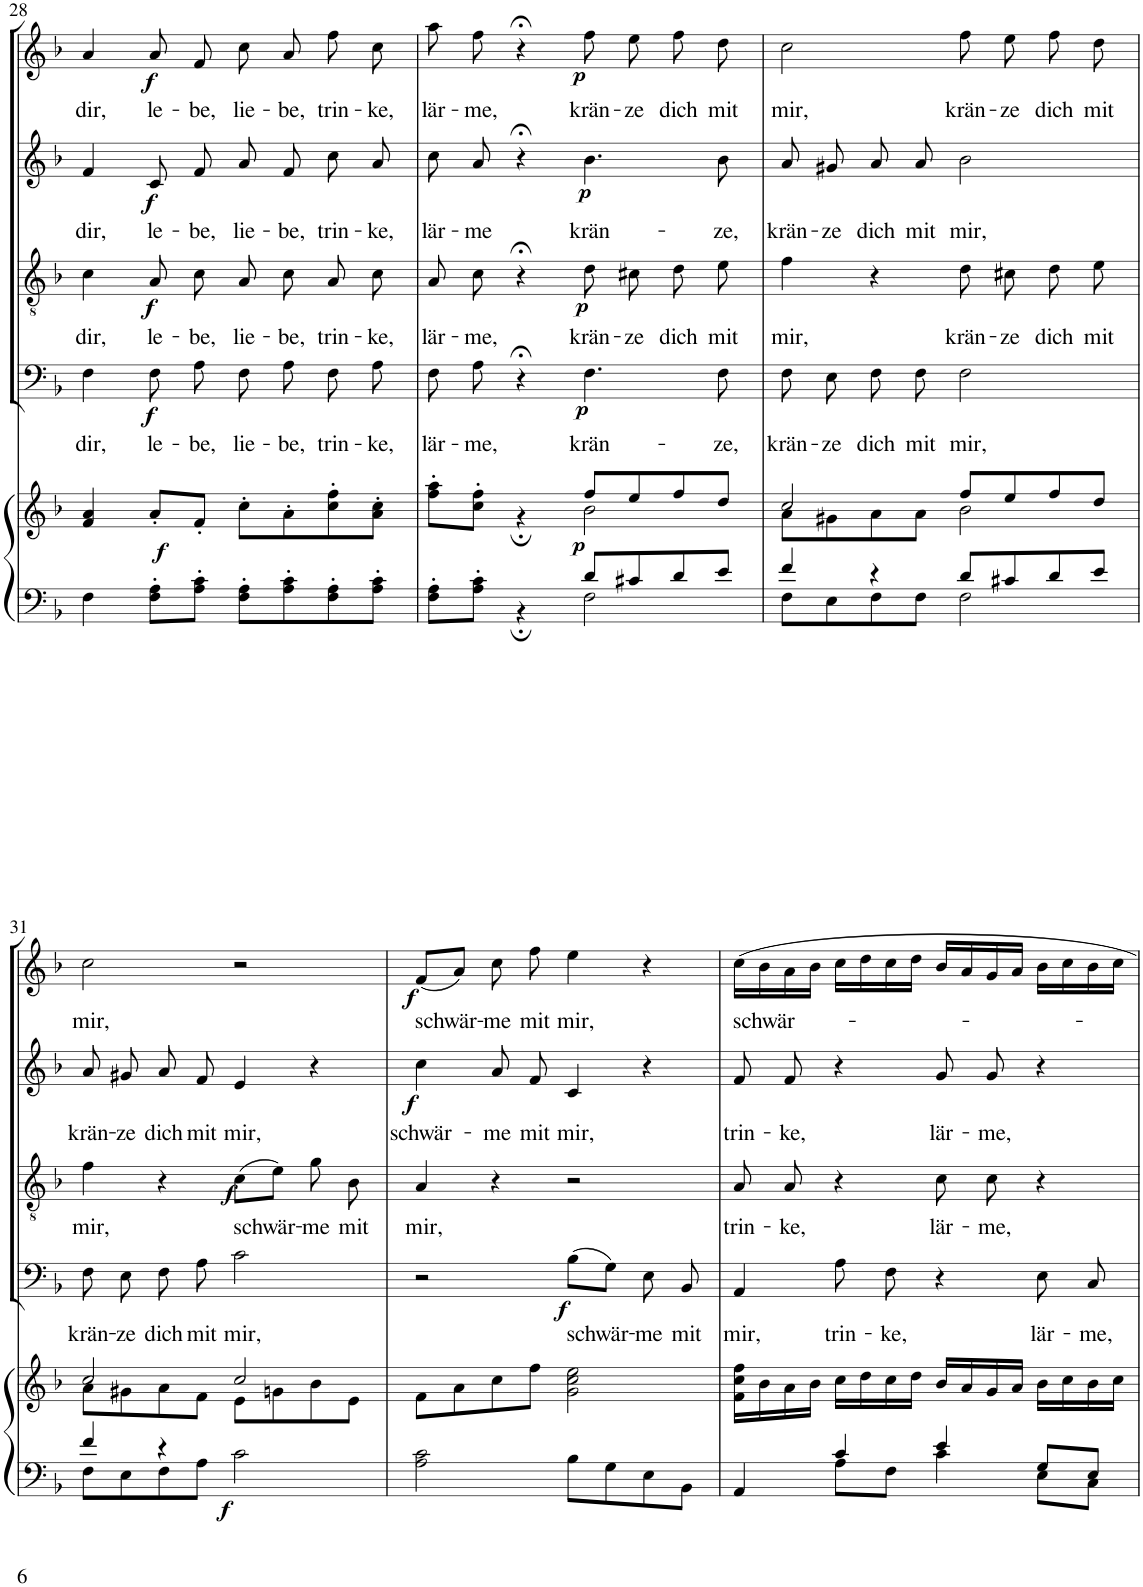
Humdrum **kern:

**kern	**kern	**dynam	**kern	**text	**dynam	**kern	**text	**dynam	**kern	**text	**dynam	**kern	**text	**dynam
*part5	*part5	*part5	*part4	*part4	*part4	*part3	*part3	*part3	*part2	*part2	*part2	*part1	*part1	*part1
*staff6	*staff5	*staff5/6	*staff4	*staff4	*staff4	*staff3	*staff3	*staff3	*staff2	*staff2	*staff2	*staff1	*staff1	*staff1
*I"Pianoforte	*	*	*I"Basso	*	*	*I"Tenore	*	*	*I"Alto	*	*	*I"Soprano	*	*
*I'Pno	*	*	*	*	*	*	*	*	*	*	*	*	*	*
!!LO:PB:g=z
*clefF4	*clefG2	*	*clefF4	*	*	*clefGv2	*	*	*clefG2	*	*	*clefG2	*	*
*	*	*	*	*	*	*Trd1c2	*	*	*	*	*	*	*	*
*k[b-]	*k[b-]	*	*k[b-]	*	*	*k[b-]	*	*	*k[b-]	*	*	*k[b-]	*	*
*M4/4	*M4/4	*	*M4/4	*	*	*M4/4	*	*	*M4/4	*	*	*M4/4	*	*
*met(c)	*met(c)	*	*met(c)	*	*	*met(c)	*	*	*met(c)	*	*	*met(c)	*	*
=28	=28	=28	=28	=28	=28	=28	=28	=28	=28	=28	=28	=28	=28	=28
!	!	!	!	!LO:LY:b	!	!	!LO:LY:b	!	!	!LO:LY:b	!	!	!LO:LY:b	!
4F\	4f/ 4a/	.	4F\	dir,	.	4c\	dir,	.	4f/	dir,	.	4a/	dir,	.
!	!	!LO:DY:b	!	!LO:LY:b	!LO:DY:b	!	!LO:LY:b	!LO:DY:b	!	!LO:LY:b	!LO:DY:b	!	!LO:LY:b	!LO:DY:b
8F\' 8A\'L	8a'/L	f	8F\	le-	f	8A/	le-	f	8c/L	le-	f	8a/	le-	f
!	!	!	!	!LO:LY:b	!	!	!LO:LY:b	!	!	!LO:LY:b	!	!	!LO:LY:b	!
8A\' 8c\'J	8f'/J	.	8A\	-be,	.	8c\	-be,	.	8f/J	-be,	.	8f/	-be,	.
!	!	!	!	!LO:LY:b	!	!	!LO:LY:b	!	!	!LO:LY:b	!	!	!LO:LY:b	!
8F\' 8A\'L	8cc'\L	.	8F\	lie-	.	8A/	lie-	.	8a/L	lie-	.	8cc\	lie-	.
!	!	!	!	!LO:LY:b	!	!	!LO:LY:b	!	!	!LO:LY:b	!	!	!LO:LY:b	!
8A\' 8c\'	8a'\	.	8A\	-be,	.	8c\	-be,	.	8f/J	-be,	.	8a/	-be,	.
!	!	!	!	!LO:LY:b	!	!	!LO:LY:b	!	!	!LO:LY:b	!	!	!LO:LY:b	!
8F\' 8A\'	8cc\' 8ff\'	.	8F\	trin-	.	8A/	trin-	.	8cc\L	trin-	.	8ff\	trin-	.
!	!	!	!	!LO:LY:b	!	!	!LO:LY:b	!	!	!LO:LY:b	!	!	!LO:LY:b	!
8A\' 8c\'J	8a\' 8cc\'J	.	8A\	-ke,	.	8c\	-ke,	.	8a\J	-ke,	.	8cc\	-ke,	.
=29	=29	=29	=29	=29	=29	=29	=29	=29	=29	=29	=29	=29	=29	=29
*^	*^	*	*	*	*	*	*	*	*	*	*	*	*	*
!	!	!	!	!	!	!LO:LY:b	!	!	!LO:LY:b	!	!	!LO:LY:b	!	!	!LO:LY:b	!
2ryy	8F\'> 8A\'>L	2ryy	8ff\'> 8aa\'>L	.	8F\	lär-	.	8A/	lär-	.	8cc\L	lär-	.	8aa\	lär-	.
!	!	!	!	!	!	!LO:LY:b	!	!	!LO:LY:b	!	!	!LO:LY:b	!	!	!LO:LY:b	!
.	8A\'> 8c\'>J	.	8cc\'> 8ff\'>J	.	8A\	-me,	.	8c\	-me,	.	8a\J	-me	.	8ff\	-me,	.
.	4r;	.	4r;	.	4r;<	.	.	4r;<	.	.	4r;<	.	.	4r;<	.	.
!	!	!	!	!LO:DY:b	!	!LO:LY:b	!LO:DY:b	!	!LO:LY:b	!LO:DY:b	!	!LO:LY:b	!LO:DY:b	!	!LO:LY:b	!LO:DY:b
8d/L	2F\	8ff/L	2b-\	p	4.F\	krän-	p	8d\	krän-	p	4.b-\	krän-	p	8ff\	krän-	p
!	!	!	!	!	!	!	!	!	!LO:LY:b	!	!	!	!	!	!LO:LY:b	!
8c#X/	.	8ee/	.	.	.	.	.	8c#X\	-ze	.	.	.	.	8ee\	-ze	.
!	!	!	!	!	!	!	!	!	!LO:LY:b	!	!	!	!	!	!LO:LY:b	!
8d/	.	8ff/	.	.	.	.	.	8d\	dich	.	.	.	.	8ff\	dich	.
!	!	!	!	!	!	!LO:LY:b	!	!	!LO:LY:b	!	!	!LO:LY:b	!	!	!LO:LY:b	!
8e/J	.	8dd/J	.	.	8F\	-ze,	.	8e\	mit	.	8b-\	-ze,	.	8dd\	mit	.
=30	=30	=30	=30	=30	=30	=30	=30	=30	=30	=30	=30	=30	=30	=30	=30	=30
!	!	!	!	!	!	!LO:LY:b	!	!	!LO:LY:b	!	!	!LO:LY:b	!	!	!LO:LY:b	!
4f/	8F\L	2cc/	8a\L	.	8F\	krän-	.	4f\	mir,	.	8a/L	krän-	.	2cc\	mir,	.
!	!	!	!	!	!	!LO:LY:b	!	!	!	!	!	!LO:LY:b	!	!	!	!
.	8E\	.	8g#X\	.	8E\	-ze	.	.	.	.	8g#X/J	-ze	.	.	.	.
!	!	!	!	!	!	!LO:LY:b	!	!	!	!	!	!LO:LY:b	!	!	!	!
4r	8F\	.	8a\	.	8F\	dich	.	4r	.	.	8a/L	dich	.	.	.	.
!	!	!	!	!	!	!LO:LY:b	!	!	!	!	!	!LO:LY:b	!	!	!	!
.	8F\J	.	8a\J	.	8F\	mit	.	.	.	.	8a/J	mit	.	.	.	.
!	!	!	!	!	!	!LO:LY:b	!	!	!LO:LY:b	!	!	!LO:LY:b	!	!	!LO:LY:b	!
8d/L	2F\	8ff/L	2b-\	.	2F\	mir,	.	8d\	krän-	.	2b-\	mir,	.	8ff\	krän-	.
!	!	!	!	!	!	!	!	!	!LO:LY:b	!	!	!	!	!	!LO:LY:b	!
8c#X/	.	8ee/	.	.	.	.	.	8c#X\	-ze	.	.	.	.	8ee\	-ze	.
!	!	!	!	!	!	!	!	!	!LO:LY:b	!	!	!	!	!	!LO:LY:b	!
8d/	.	8ff/	.	.	.	.	.	8d\	dich	.	.	.	.	8ff\	dich	.
!	!	!	!	!	!	!	!	!	!LO:LY:b	!	!	!	!	!	!LO:LY:b	!
8e/J	.	8dd/J	.	.	.	.	.	8e\	mit	.	.	.	.	8dd\	mit	.
!!LO:LB:g=z
=31	=31	=31	=31	=31	=31	=31	=31	=31	=31	=31	=31	=31	=31	=31	=31	=31
!	!	!	!	!	!	!LO:LY:b	!	!	!LO:LY:b	!	!	!LO:LY:b	!	!	!LO:LY:b	!
4f/	8F\L	2cc/	8a\L	.	8F\	krän-	.	4f\	mir,	.	8a/L	krän-	.	2cc\	mir,	.
!	!	!	!	!	!	!LO:LY:b	!	!	!	!	!	!LO:LY:b	!	!	!	!
.	8E\	.	8g#X\	.	8E\	-ze	.	.	.	.	8g#X/J	-ze	.	.	.	.
!	!	!	!	!	!	!LO:LY:b	!	!	!	!	!	!LO:LY:b	!	!	!	!
4r	8F\	.	8a\	.	8F\	dich	.	4r	.	.	8a/L	dich	.	.	.	.
!	!	!	!	!	!	!LO:LY:b	!	!	!	!	!	!LO:LY:b	!	!	!	!
.	8A\J	.	8f\J	.	8A\	mit	.	.	.	.	8f/J	mit	.	.	.	.
!	!	!	!	!LO:DY:b=2	!	!LO:LY:b	!	!	!LO:LY:b	!LO:DY:b	!	!LO:LY:b	!	!	!	!
2ryy	2c\	2cc/	8e\L	f	2c\	mir,	.	(8c\L	schwär-	f	4e/	mir,	.	2r	.	.
.	.	.	8gn\	.	.	.	.	8e\J)	.	.	.	.	.	.	.	.
!	!	!	!	!	!	!	!	!	!LO:LY:b	!	!	!	!	!	!	!
.	.	.	8b-\	.	.	.	.	8g\	-me	.	4r	.	.	.	.	.
!	!	!	!	!	!	!	!	!	!LO:LY:b	!	!	!	!	!	!	!
.	.	.	8e\J	.	.	.	.	8B-\	mit	.	.	.	.	.	.	.
*v	*v	*	*	*	*	*	*	*	*	*	*	*	*	*	*	*
=32	=32	=32	=32	=32	=32	=32	=32	=32	=32	=32	=32	=32	=32	=32	=32
!	!	!	!	!	!	!	!	!LO:LY:b	!	!	!LO:LY:b	!LO:DY:b	!	!LO:LY:b	!LO:DY:b
*	*v	*v	*	*	*	*	*	*	*	*	*	*	*	*	*
2A\ 2c\	8f\L	.	2r	.	.	4A/	mir,	.	4cc\	schwär-	f	(8f/L	schwär-	f
.	8a\	.	.	.	.	.	.	.	.	.	.	8a/J)	.	.
!	!	!	!	!	!	!	!	!	!	!LO:LY:b	!	!	!LO:LY:b	!
.	8cc\	.	.	.	.	4r	.	.	8a/L	-me	.	8cc\	-me	.
!	!	!	!	!	!	!	!	!	!	!LO:LY:b	!	!	!LO:LY:b	!
.	8ff\J	.	.	.	.	.	.	.	8f/J	mit	.	8ff\	mit	.
!	!	!	!	!LO:LY:b	!LO:DY:b	!	!	!	!	!LO:LY:b	!	!	!LO:LY:b	!
8B-\L	2g\ 2cc\ 2ee\	.	(8B-\L	schwär-	f	2r	.	.	4c/	mir,	.	4ee\	mir,	.
8G\	.	.	8G\J)	.	.	.	.	.	.	.	.	.	.	.
!	!	!	!	!LO:LY:b	!	!	!	!	!	!	!	!	!	!
8E\	.	.	8E\	-me	.	.	.	.	4r	.	.	4r	.	.
!	!	!	!	!LO:LY:b	!	!	!	!	!	!	!	!	!	!
8BB-\J	.	.	8BB-/	mit	.	.	.	.	.	.	.	.	.	.
=33	=33	=33	=33	=33	=33	=33	=33	=33	=33	=33	=33	=33	=33	=33
*^	*	*	*	*	*	*	*	*	*	*	*	*	*	*
!	!	!	!	!	!LO:LY:b	!	!	!LO:LY:b	!	!	!LO:LY:b	!	!	!LO:LY:b	!
4AA/	4ryy	16f\ 16cc\ 16ff\LL	.	4AA/	mir,	.	8A/	trin-	.	8f/L	trin-	.	16cc\LL	schwär-	.
.	.	16b-\	.	.	.	.	.	.	.	.	.	.	16b-\	.	.
!	!	!	!	!	!	!	!	!LO:LY:b	!	!	!LO:LY:b	!	!	!	!
.	.	16a\	.	.	.	.	8A/	-ke,	.	8f/J	-ke,	.	16a\	.	.
.	.	16b-\JJ	.	.	.	.	.	.	.	.	.	.	16b-\JJ	.	.
!	!	!	!	!	!LO:LY:b	!	!	!	!	!	!	!	!	!	!
4c/	8A\L	16cc\LL	.	8A\	trin-	.	4r	.	.	4r	.	.	16cc\LL	.	.
.	.	16dd\	.	.	.	.	.	.	.	.	.	.	16dd\	.	.
!	!	!	!	!	!LO:LY:b	!	!	!	!	!	!	!	!	!	!
.	8F\J	16cc\	.	8F\	-ke,	.	.	.	.	.	.	.	16cc\	.	.
.	.	16dd\JJ	.	.	.	.	.	.	.	.	.	.	16dd\JJ	.	.
!	!	!	!	!	!	!	!	!LO:LY:b	!	!	!LO:LY:b	!	!	!	!
4e/	4c\	16b-/LL	.	4r	.	.	8c\	lär-	.	8g/L	lär-	.	16b-/LL	.	.
.	.	16a/	.	.	.	.	.	.	.	.	.	.	16a/	.	.
!	!	!	!	!	!	!	!	!LO:LY:b	!	!	!LO:LY:b	!	!	!	!
.	.	16g/	.	.	.	.	8c\	-me,	.	8g/J	-me,	.	16g/	.	.
.	.	16a/JJ	.	.	.	.	.	.	.	.	.	.	16a/JJ	.	.
!	!	!	!	!	!LO:LY:b	!	!	!	!	!	!	!	!	!	!
8G/L	8E\L	16b-\LL	.	8E\	lär-	.	4r	.	.	4r	.	.	16b-\LL	.	.
.	.	16cc\	.	.	.	.	.	.	.	.	.	.	16cc\	.	.
!	!	!	!	!	!LO:LY:b	!	!	!	!	!	!	!	!	!	!
8E/J	8C\J	16b-\	.	8C/	-me,	.	.	.	.	.	.	.	16b-\	.	.
.	.	16cc\JJ	.	.	.	.	.	.	.	.	.	.	16cc\JJ	.	.
*v	*v	*	*	*	*	*	*	*	*	*	*	*	*	*	*
=	=	=	=	=	=	=	=	=	=	=	=	=	=	=
*-	*-	*-	*-	*-	*-	*-	*-	*-	*-	*-	*-	*-	*-	*-
